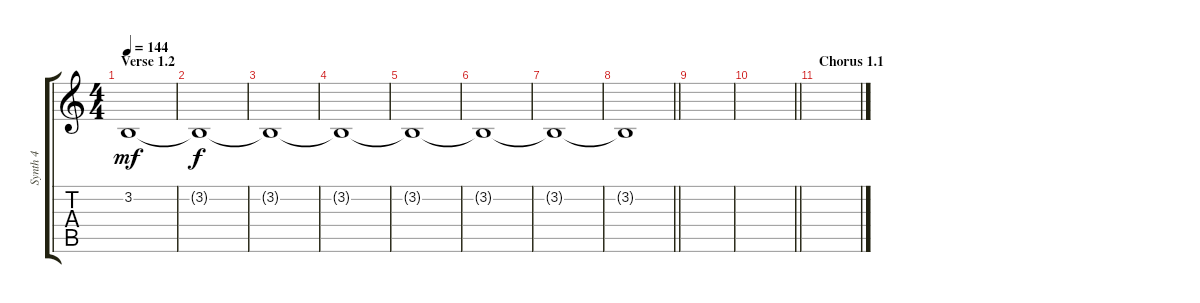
\track ("Synth 4" "Synth 4") {instrument pad4choir}
\staff {score tabs}
\tuning (Db4 Ab3 E3 B2 Gb2 B1) {hide}
\ts (4 4)
\section ("" "Verse 1.2")
\tempo 144
\clef g2
\ks c
3.2.1{dy mf} |
3.2{t}.1{dy f} |
3.2{t}.1 |
3.2{t}.1 |
3.2{t}.1 |
3.2{t}.1 |
3.2{t}.1 |
\barLineRight lightlight
3.2{t}.1 |
|
\barLineRight lightlight
|
\section ("" "Chorus 1.1")
